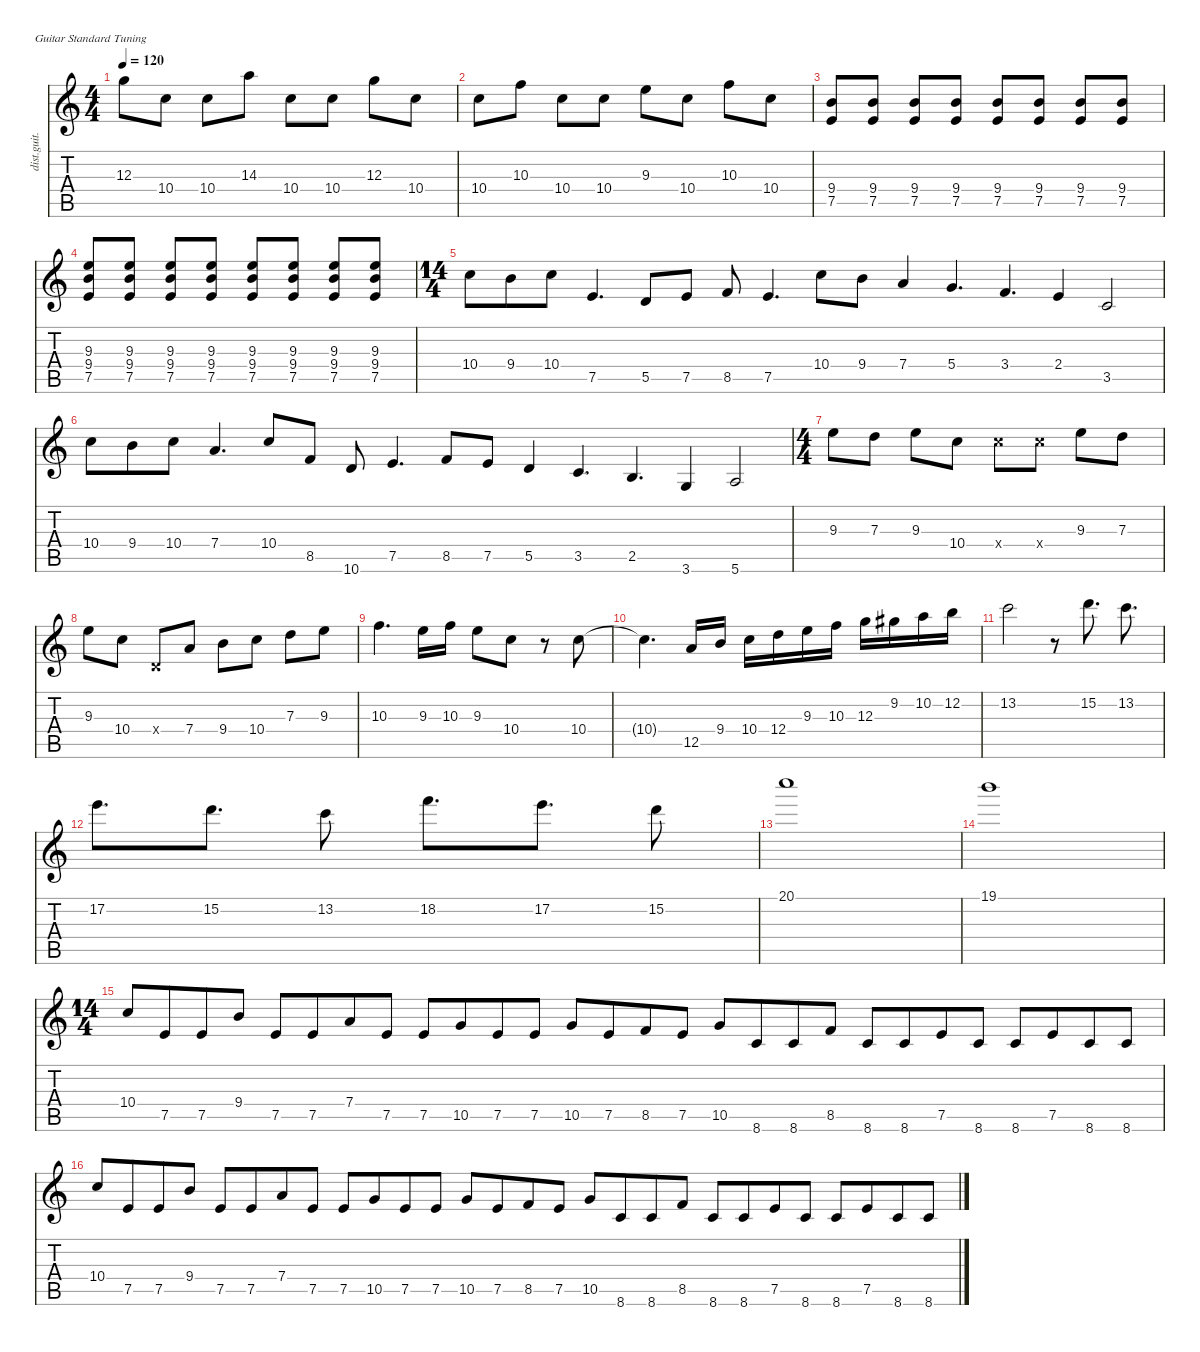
\defaultSystemsLayout 4
\hideDynamics
\bracketExtendMode nobrackets
\otherSystemsTrackNameOrientation horizontal
\track ("Distortion Guitar" "dist.guit.") {instrument distortionguitar}
\staff {score tabs}
\tuning (E4 B3 G3 D3 A2 E2)
\ts (4 4)
\tempo 120
\clef g2
\ks c
12.3.8{dy mf beam Down} 10.4.8{beam Down} 10.4.8{beam Down} 14.3.8{beam Down} 10.4.8{beam Down} 10.4.8{beam Down} 12.3.8{beam Down} 10.4.8{beam Down} |
10.4.8{beam Down} 10.3.8{beam Down} 10.4.8{beam Down} 10.4.8{beam Down} 9.3.8{beam Down} 10.4.8{beam Down} 10.3.8{beam Down} 10.4.8{beam Down} |
(7.5 9.4).8{beam Up} (7.5 9.4).8{beam Up} (7.5 9.4).8{beam Up} (7.5 9.4).8{beam Up} (7.5 9.4).8{beam Up} (7.5 9.4).8{beam Up} (7.5 9.4).8{beam Up} (7.5 9.4).8{beam Up} |
(9.4 9.3 7.5).8{beam Up} (9.4 9.3 7.5).8{beam Up} (9.4 9.3 7.5).8{beam Up} (9.4 9.3 7.5).8{beam Up} (9.4 9.3 7.5).8{beam Up} (9.4 9.3 7.5).8{beam Up} (9.4 9.3 7.5).8{beam Up} (9.4 9.3 7.5).8{beam Up} |
\ts (14 4)
\beaming (8 4 4 4 4 4 4 4)
10.4.8{beam Down} 9.4.8{beam Down} 10.4.8{beam Down} 7.5.4{d beam Up} 5.5.8{beam Up} 7.5.8{beam Up} 8.5.8{beam Up} 7.5.4{d beam Up} 10.4.8{beam Down} 9.4.8{beam Down} 7.4.4{beam Up} 5.4.4{d beam Up} 3.4.4{d beam Up} 2.4.4{beam Up} 3.5.2{beam Up} |
10.4.8{beam Down} 9.4.8{beam Down} 10.4.8{beam Down} 7.4.4{d beam Up} 10.4.8{beam Up} 8.5.8{beam Up} 10.6.8{beam Up} 7.5.4{d beam Up} 8.5.8{beam Up} 7.5.8{beam Up} 5.5.4{beam Up} 3.5.4{d beam Up} 2.5.4{d beam Up} 3.6.4{beam Up} 5.6.2{beam Up} |
\ts (4 4)
\beaming (8 2 2 2 2)
9.3.8{beam Down} 7.3.8{beam Down} 9.3.8{beam Down} 10.4.8{beam Down} 10.4{x}.8{beam Down} 10.4{x}.8{beam Down} 9.3.8{beam Down} 7.3.8{beam Down} |
9.3.8{beam Down} 10.4.8{beam Down} 0.4{x}.8{beam Up} 7.4.8{beam Up} 9.4.8{beam Down} 10.4.8{beam Down} 7.3.8{beam Down} 9.3.8{beam Down} |
10.3.4{d beam Down} 9.3.16{beam Down} 10.3.16{beam Down} 9.3.8{beam Down} 10.4.8{beam Down} r.8{beam Down} 10.4.8{beam Down} |
10.4{t}.4{d beam Down} 12.5.16{beam Up} 9.4.16{beam Up} 10.4.16{beam Down} 12.4.16{beam Down} 9.3.16{beam Down} 10.3.16{beam Down} 12.3.16{beam Down} 9.2{acc #}.16{beam Down} 10.2.16{beam Down} 12.2.16{beam Down} |
13.2.2{beam Down} r.8{beam Down} 15.2.8{d beam Down} 13.2.8{d beam Down} |
17.2.8{d beam Down} 15.2.8{d beam Down} 13.2.8{beam Down} 18.2.8{d beam Down} 17.2.8{d beam Down} 15.2.8{beam Down} |
20.1.1{beam Down} |
19.1.1{beam Down} |
\ts (14 4)
\beaming (8 4 4 4 4 4 4 4)
10.4.8{beam Up} 7.5.8{beam Up} 7.5.8{beam Up} 9.4.8{beam Up} 7.5.8{beam Up} 7.5.8{beam Up} 7.4.8{beam Up} 7.5.8{beam Up} 7.5.8{beam Up} 10.5.8{beam Up} 7.5.8{beam Up} 7.5.8{beam Up} 10.5.8{beam Up} 7.5.8{beam Up} 8.5.8{beam Up} 7.5.8{beam Up} 10.5.8{beam Up} 8.6.8{beam Up} 8.6.8{beam Up} 8.5.8{beam Up} 8.6.8{beam Up} 8.6.8{beam Up} 7.5.8{beam Up} 8.6.8{beam Up} 8.6.8{beam Up} 7.5.8{beam Up} 8.6.8{beam Up} 8.6.8{beam Up} |
10.4.8{beam Up} 7.5.8{beam Up} 7.5.8{beam Up} 9.4.8{beam Up} 7.5.8{beam Up} 7.5.8{beam Up} 7.4.8{beam Up} 7.5.8{beam Up} 7.5.8{beam Up} 10.5.8{beam Up} 7.5.8{beam Up} 7.5.8{beam Up} 10.5.8{beam Up} 7.5.8{beam Up} 8.5.8{beam Up} 7.5.8{beam Up} 10.5.8{beam Up} 8.6.8{beam Up} 8.6.8{beam Up} 8.5.8{beam Up} 8.6.8{beam Up} 8.6.8{beam Up} 7.5.8{beam Up} 8.6.8{beam Up} 8.6.8{beam Up} 7.5.8{beam Up} 8.6.8{beam Up} 8.6.8{beam Up}
